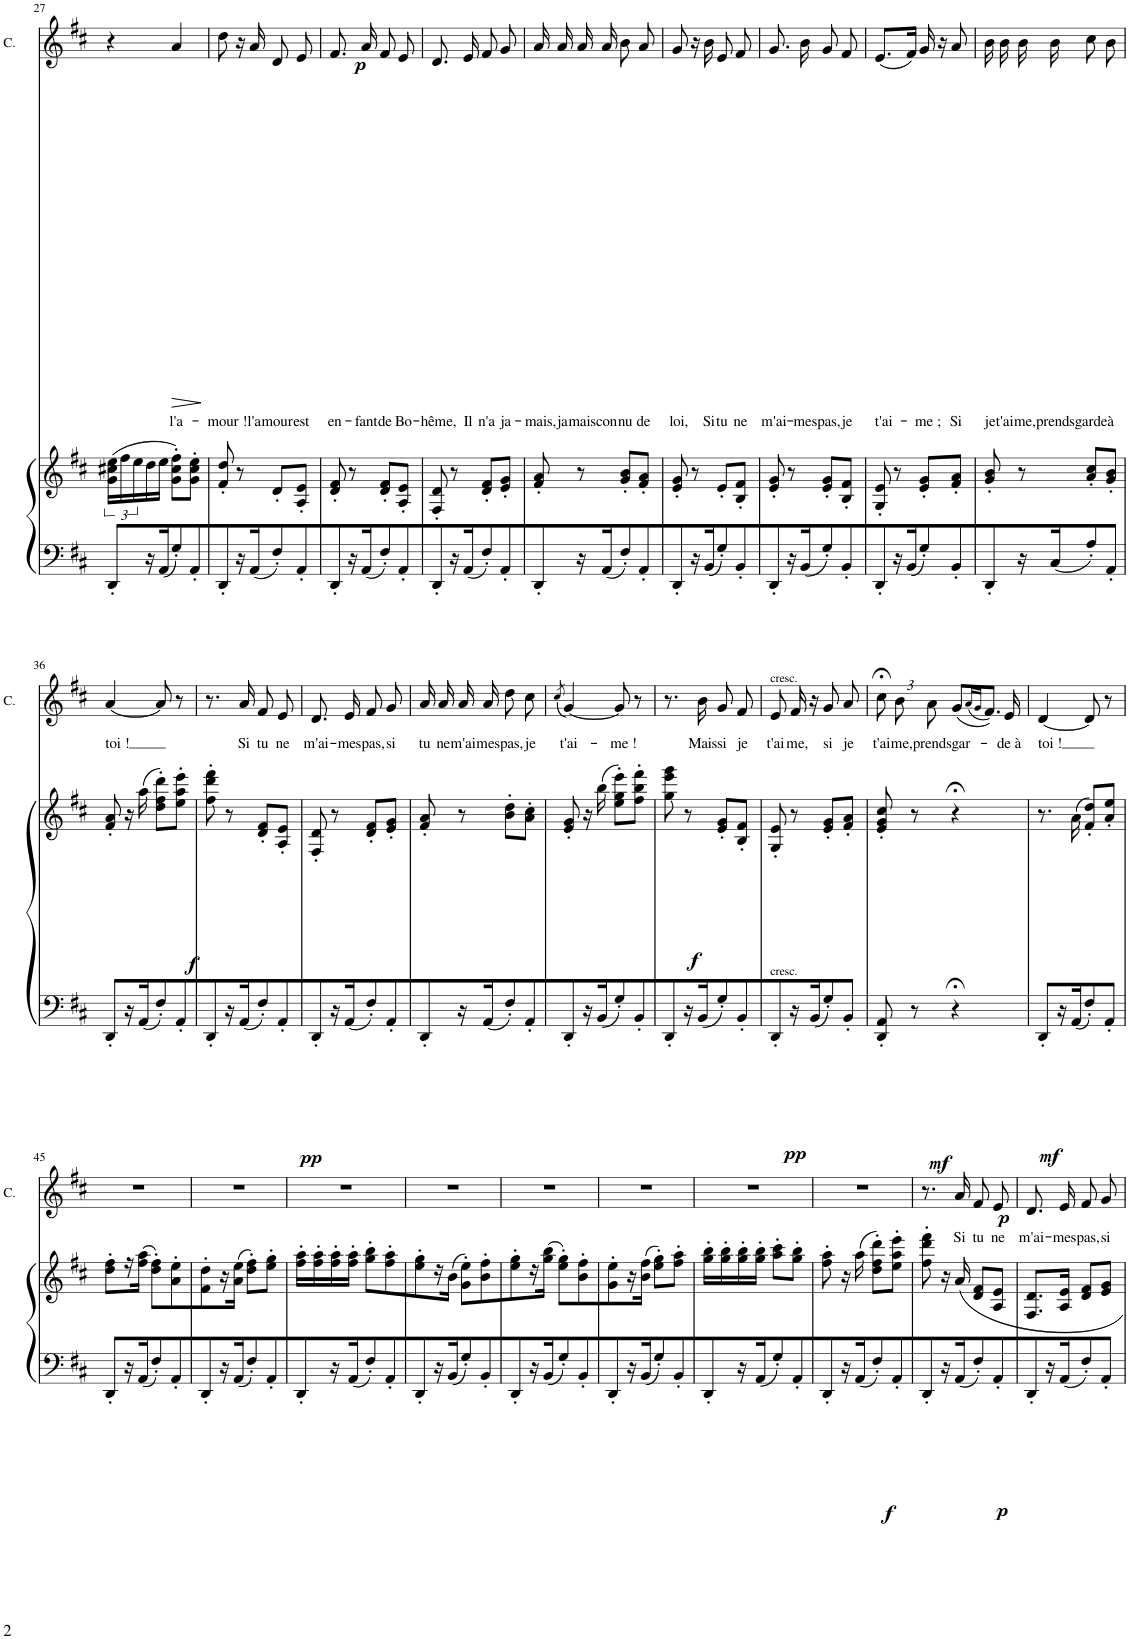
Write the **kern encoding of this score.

**kern	**kern	**dynam	**kern	**text	**dynam
*part2	*part2	*part2	*part1	*part1	*part1
*staff3	*staff2	*staff2/3	*staff1	*staff1	*staff1
*I"Piano	*	*	*I"CARMEN	*	*
*I'Pno	*	*	*I'C.	*	*
!!LO:PB:g=z
*clefF4	*clefG2	*	*clefG2	*	*
*k[f#c#]	*k[f#c#]	*	*k[f#c#]	*	*
*M2/4	*M2/4	*	*M2/4	*	*
=27	=27	=27	=27	=27	=27
8DD'/L	(24g\ 24cc#X\ 24ee\LL	.	4r	.	.
.	24ff#\	.	.	.	.
.	24ee\	.	.	.	.
16r	16dd\	.	.	.	.
16AA/J	16ee\JJ	.	.	.	.
!	!	!	!	!LO:LY:b	!LO:HP:b
8G'/	8g\' 8cc#\' 8ff#\'L)	.	4a/	l'a-	>
8AA'/	8g\' 8cc#\' 8ee\'J	.	.	.	.
.	.	.	.	.	]
=28	=28	=28	=28	=28	=28
!	!	!	!	!LO:LY:b	!
8DD'/	8f#/' 8dd/'	.	8dd\	-mour !	.
16r	8r	.	16r	.	.
!	!	!	!	!LO:LY:b	!LO:DY:b
16AA/J	.	.	16a/	l'a-	p
!	!	!	!	!LO:LY:b	!
8F#'/	8d'/L	.	8d/	-mour	.
!	!	!	!	!LO:LY:b	!
8AA'/	8A/' 8e/'J	.	8e/	est	.
=29	=29	=29	=29	=29	=29
!	!	!	!	!LO:LY:b	!
8DD'/	8d/' 8f#/'	.	8.f#/	en-	.
16r	8r	.	.	.	.
!	!	!	!	!LO:LY:b	!
16AA/J	.	.	16a/	-fant	.
!	!	!	!	!LO:LY:b	!
8F#'/	8d/' 8f#/'L	.	8f#/	de	.
!	!	!	!	!LO:LY:b	!
8AA'/	8A/' 8e/'J	.	8e/	Bo-	.
=30	=30	=30	=30	=30	=30
!	!	!	!	!LO:LY:b	!
8DD'/	8F#/' 8d/'	.	8.d/	-hême,	.
16r	8r	.	.	.	.
!	!	!	!	!LO:LY:b	!
16AA/J	.	.	16e/	Il	.
!	!	!	!	!LO:LY:b	!
8F#'/	8d/' 8f#/'L	.	8f#/	n'a	.
!	!	!	!	!LO:LY:b	!
8AA'/	8e/' 8g/'J	.	8g/	ja-	.
=31	=31	=31	=31	=31	=31
!	!	!	!	!LO:LY:b	!
8DD'/	8f#/' 8a/'	.	16a/	-mais,	.
!	!	!	!	!LO:LY:b	!
.	.	.	16a/	ja-	.
!	!	!	!	!LO:LY:b	!
16r	8r	.	16a/	-mais	.
!	!	!	!	!LO:LY:b	!
16AA/J	.	.	16a/	con-	.
!	!	!	!	!LO:LY:b	!
8F#'/	8g/' 8b/'L	.	8b\	-nu	.
!	!	!	!	!LO:LY:b	!
8AA'/	8f#/' 8a/'J	.	8a/	de	.
=32	=32	=32	=32	=32	=32
!	!	!	!	!LO:LY:b	!
8DD'/	8e/' 8g/'	.	8g/	loi,	.
16r	8r	.	16r	.	.
!	!	!	!	!LO:LY:b	!
16BB/J	.	.	16b\	Si	.
!	!	!	!	!LO:LY:b	!
8G'/	8e'/L	.	8e/	tu	.
!	!	!	!	!LO:LY:b	!
8BB'/	8B/' 8f#/'J	.	8f#/	ne	.
=33	=33	=33	=33	=33	=33
!	!	!	!	!LO:LY:b	!
8DD'/	8e/' 8g/'	.	8.g/	m'ai-	.
16r	8r	.	.	.	.
!	!	!	!	!LO:LY:b	!
16BB/J	.	.	16b\	-mes	.
!	!	!	!	!LO:LY:b	!
8G'/	8e/' 8g/'L	.	8g/	pas,	.
!	!	!	!	!LO:LY:b	!
8BB'/	8B/' 8f#/'J	.	8f#/	je	.
=34	=34	=34	=34	=34	=34
!	!	!	!	!LO:LY:b	!
8DD'/	8G/' 8e/'	.	(8.e/L	t'ai-	.
16r	8r	.	.	.	.
16BB/J	.	.	16f#/Jk)	.	.
!	!	!	!	!LO:LY:b	!
8G'/	8e/' 8g/'L	.	16g/	-me ;	.
.	.	.	16r	.	.
!	!	!	!	!LO:LY:b	!
8BB'/	8f#/' 8a/'J	.	8a/	Si	.
=35	=35	=35	=35	=35	=35
!	!	!	!	!LO:LY:b	!
8DD'/	8g/' 8b/'	.	16b\	je	.
!	!	!	!	!LO:LY:b	!
.	.	.	16b\	t'ai-	.
!	!	!	!	!LO:LY:b	!
16r	8r	.	16b\	-me,	.
!	!	!	!	!LO:LY:b	!
16C#/J	.	.	16b\	prends	.
!	!	!	!	!LO:LY:b	!
8A'/	8a/' 8cc#/'L	.	8cc#\	garde	.
!	!	!	!	!LO:LY:b	!
8AA'/J	8g/' 8b/'J	.	8b\	à	.
!!LO:LB:g=z
=36	=36	=36	=36	=36	=36
!	!	!	!	!LO:LY:b	!
8DD'/L	8f#/' 8a/'	.	[4a/	toi !	.
16r	16r	.	.	.	.
!	!	!LO:DY:b	!	!	!
16AA/J	(16aa\	f	.	.	.
8F#'/	8dd\' 8ff#\' 8ddd\'L)	.	8a/]	.	.
8AA'/	8ee\' 8aa\' 8eee\'J	.	8r	.	.
=37	=37	=37	=37	=37	=37
8DD'/	8ff#\' 8ddd\' 8fff#\'	.	8.r	.	.
16r	8r	.	.	.	.
!	!	!LO:DY:b=2	!	!LO:LY:b	!
16AA/J	.	pp	16a/	Si	.
!	!	!	!	!LO:LY:b	!
8F#'/	8d/' 8f#/'L	.	8f#/	tu	.
!	!	!	!	!LO:LY:b	!
8AA'/	8A/' 8e/'J	.	8e/	ne	.
=38	=38	=38	=38	=38	=38
!	!	!	!	!LO:LY:b	!
8DD'/	8F#/' 8d/'	.	8.d/	m'ai-	.
16r	8r	.	.	.	.
!	!	!	!	!LO:LY:b	!
16AA/J	.	.	16e/	-mes	.
!	!	!	!	!LO:LY:b	!
8F#'/	8d/' 8f#/'L	.	8f#/	pas,	.
!	!	!	!	!LO:LY:b	!
8AA'/	8e/' 8g/'J	.	8g/	si	.
=39	=39	=39	=39	=39	=39
!	!	!	!	!LO:LY:b	!
8DD'/	8f#/' 8a/'	.	16a/	tu	.
!	!	!	!	!LO:LY:b	!
.	.	.	16a/	ne	.
!	!	!	!	!LO:LY:b	!
16r	8r	.	16a/	m'ai-	.
!	!	!	!	!LO:LY:b	!
16AA/J	.	.	16a/	-mes	.
!	!	!	!	!LO:LY:b	!
8F#'/	8b\' 8dd\'L	.	8dd\	pas,	.
!	!	!	!	!LO:LY:b	!
8AA'/	8a\' 8cc#\'J	.	8cc#\	je	.
=40	=40	=40	=40	=40	=40
.	.	.	(8qcc#/	.	.
!	!	!	!	!LO:LY:b	!
8DD'/	8e/' 8g/'	.	[4g/)	t'ai-	.
16r	16r	.	.	.	.
!	!	!LO:DY:b	!	!	!
16BB/J	(16bb\	f	.	.	.
!	!	!	!	!LO:LY:b	!
8G'/	8ee\' 8gg\' 8eee\'L)	.	8g/]	-me !	.
8BB'/	8ff#\' 8bb\' 8fff#\'J	.	8r	.	.
=41	=41	=41	=41	=41	=41
8DD'/	8gg\ 8eee\ 8ggg\	.	8.r	.	.
16r	8r	.	.	.	.
!	!	!LO:DY:b=2	!	!LO:LY:b	!
16BB/J	.	pp	16b\	Mais	.
!	!	!	!	!LO:LY:b	!
8G'/	8e/' 8g/'L	.	8g/	si	.
!	!	!	!	!LO:LY:b	!
8BB'/	8B/' 8f#/'J	.	8f#/	je	.
=42	=42	=42	=42	=42	=42
!	!	!	!LO:TX:a:t=cresc.	!	!
!LO:TX:a:t=cresc.	!	!	!	!	!
!	!	!	!	!LO:LY:b	!
8DD'/	8G/' 8e/'	.	8e/	t'ai-	.
!	!	!	!	!LO:LY:b	!
16r	8r	.	16f#/	-me,	.
16BB/J	.	.	16r	.	.
!	!	!	!	!LO:LY:b	!
8G'/	8e/' 8g/'L	.	8g/	si	.
!	!	!	!	!LO:LY:b	!
8BB'/J	8f#/' 8a/'J	.	8a/	je	.
=43	=43	=43	=43	=43	=43
*	*	*	*Xbrackettup	*	*
!	!	!LO:DY:b=2	!	!LO:LY:b	!
8DD/' 8AA/'	8e/' 8g/' 8cc#/'	mf	12cc#;<\	t'ai-	.
!	!	!	!	!LO:LY:b	!
.	.	.	12b\	-me,	.
8r	8r	.	.	.	.
!	!	!	!	!LO:LY:b	!
.	.	.	12a\	prends	.
*	*	*	*Xtuplet	*	*
!	!	!	!	!LO:LY:b	!
4r;<	4r;<	.	(12g/L	-gar-	.
.	.	.	(16qa/LL	.	.
.	.	.	16qg/JJ	.	.
.	.	.	12.f#/J))	.	.
!	!	!	!	!LO:LY:b	!
.	.	.	24e/	-de à	.
=44	=44	=44	=44	=44	=44
!	!	!LO:DY:b=2	!	!LO:LY:b	!
8DD'/L	8.r	mf	[4d/	toi !	.
16r	.	.	.	.	.
16AA/J	(16a\	.	.	.	.
8F#'/	8f#/' 8dd/'L)	.	8d/]	.	.
8AA'/J	8a/' 8ee/'J	.	8r	.	.
!!LO:LB:g=z
=45	=45	=45	=45	=45	=45
8DD'/L	8dd\' 8ff#\'L	.	2r	.	.
16r	16r	.	.	.	.
16AA/J	(16ff#\ 16aa\JJ	.	.	.	.
8F#'/	8dd\' 8ff#\'L)	.	.	.	.
8AA'/	8a\' 8ee\'	.	.	.	.
=46	=46	=46	=46	=46	=46
8DD'/	8f#\' 8dd\'	.	2r	.	.
16r	16r	.	.	.	.
16AA/J	(16a\ 16ee\JJ	.	.	.	.
8F#'/	8dd\' 8ff#\'L)	.	.	.	.
8AA'/	8ee\' 8gg\'J	.	.	.	.
=47	=47	=47	=47	=47	=47
8DD'/	16ff#\' 16aa\'LL	.	2r	.	.
.	16ff#\' 16aa\'	.	.	.	.
16r	16ff#\' 16aa\'	.	.	.	.
16AA/J	16ff#\' 16aa\'JJ	.	.	.	.
8F#'/	8gg\' 8bb\'L	.	.	.	.
8AA'/	8ff#\' 8aa\'	.	.	.	.
=48	=48	=48	=48	=48	=48
8DD'/	8ee\' 8gg\'	.	2r	.	.
16r	16r	.	.	.	.
16BB/J	(16b\JJ	.	.	.	.
8G'/	8g\' 8ee\'L)	.	.	.	.
8BB'/	8b\' 8ff#\'	.	.	.	.
=49	=49	=49	=49	=49	=49
8DD'/	8ee\' 8gg\'	.	2r	.	.
16r	16r	.	.	.	.
16BB/J	(16gg\ 16bb\JJ	.	.	.	.
8G'/	8ee\' 8gg\'L)	.	.	.	.
8BB'/	8b\' 8ff#\'	.	.	.	.
=50	=50	=50	=50	=50	=50
8DD'/	8g\' 8ee\'	.	2r	.	.
16r	16r	.	.	.	.
16BB/J	(16b\ 16ff#\JJ	.	.	.	.
8G'/	8ee\' 8gg\'L)	.	.	.	.
8BB'/	8ff#\' 8aa\'J	.	.	.	.
=51	=51	=51	=51	=51	=51
8DD'/	16gg\' 16bb\'LL	.	2r	.	.
.	16gg\' 16bb\'	.	.	.	.
16r	16gg\' 16bb\'	.	.	.	.
16AA/J	16gg\' 16bb\'JJ	.	.	.	.
8G'/	8aa\' 8ccc#\'L	.	.	.	.
8AA'/	8gg\' 8bb\'J	.	.	.	.
=52	=52	=52	=52	=52	=52
8DD'/	8ff#\' 8aa\'	.	2r	.	.
16r	16r	.	.	.	.
!	!	!LO:DY:b=2	!	!	!
16AA/J	(16aa\	f	.	.	.
8F#'/	8dd\' 8ff#\' 8ddd\'L)	.	.	.	.
8AA'/	8ee\' 8aa\' 8eee\'J	.	.	.	.
=53	=53	=53	=53	=53	=53
8DD'/	8ff#\' 8ddd\' 8fff#\'	.	8.r	.	.
16r	16r	.	.	.	.
!	!	!LO:DY:b=2	!	!LO:LY:b	!LO:DY:b
16AA/J	16a/	p	16a/	Si	p
!	!	!	!	!LO:LY:b	!
8F#'/	8d/ 8f#/L	.	8f#/	tu	.
!	!	!	!	!LO:LY:b	!
8AA'/	8A/ 8e/J	.	8e/	ne	.
=54	=54	=54	=54	=54	=54
!	!	!	!	!LO:LY:b	!
8DD'/	8.F#/ 8.d/L	.	8.d/	m'ai-	.
16r	.	.	.	.	.
!	!	!	!	!LO:LY:b	!
16AA/J	16A/ 16e/Jk	.	16e/	-mes	.
!	!	!	!	!LO:LY:b	!
8F#'/	8d/ 8f#/L	.	8f#/	pas,	.
!	!	!	!	!LO:LY:b	!
8AA'/J	8e/ 8g/J	.	8g/	si	.
=	=	=	=	=	=
*-	*-	*-	*-	*-	*-
